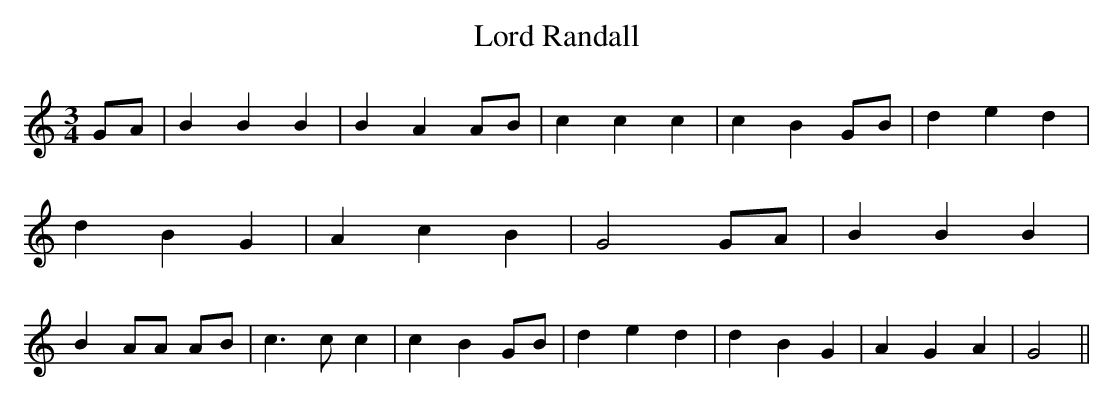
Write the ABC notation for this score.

X:1
T:Lord Randall
M:3/4
L:1/4
K:C
G/2-A/2| B B B| B- AA/2-B/2| c c c| c- BG/2-B/2| d e d| d- B G| A c B|\
 G2 G/2A/2| B B B| B A/2A/2 A/2B/2| c3/2 c/2 c| c- B G/2B/2| d e d|\
 d B G| A G A| G2||
